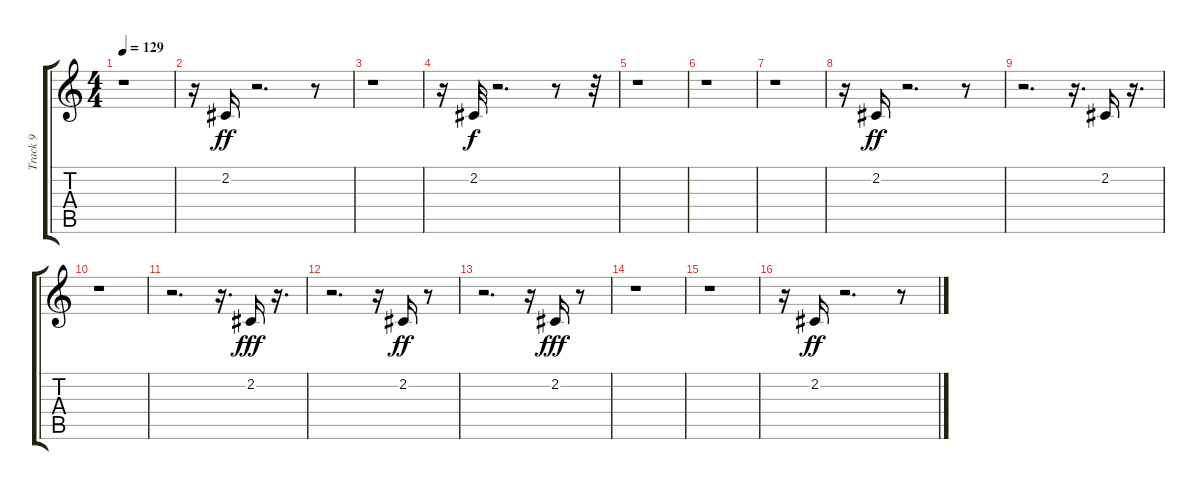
\track ("Track 9" "Track 9") {instrument guitarfretnoise}
\staff {score tabs}
\tuning (E4 B3 G3 D3 A2 E2) {hide}
\ts (4 4)
\tempo 129
\clef g2
\ks c
r.1{dy ff} |
r.16 2.2.16 r.2{d} r.8 |
r.1 |
r.16 2.2.32{dy f} r.2{d} r.8 r.32 |
r.1 |
r.1 |
r.1 |
r.16 2.2.16{dy ff} r.2{d} r.8 |
r.2{d} r.16{d} 2.2.16 r.16{d} |
r.1 |
r.2{d} r.16{d} 2.2.16{dy fff} r.16{d} |
r.2{d} r.16 2.2.16{dy ff} r.8 |
r.2{d} r.16 2.2.16{dy fff} r.8 |
r.1 |
r.1 |
r.16 2.2.16{dy ff} r.2{d} r.8
